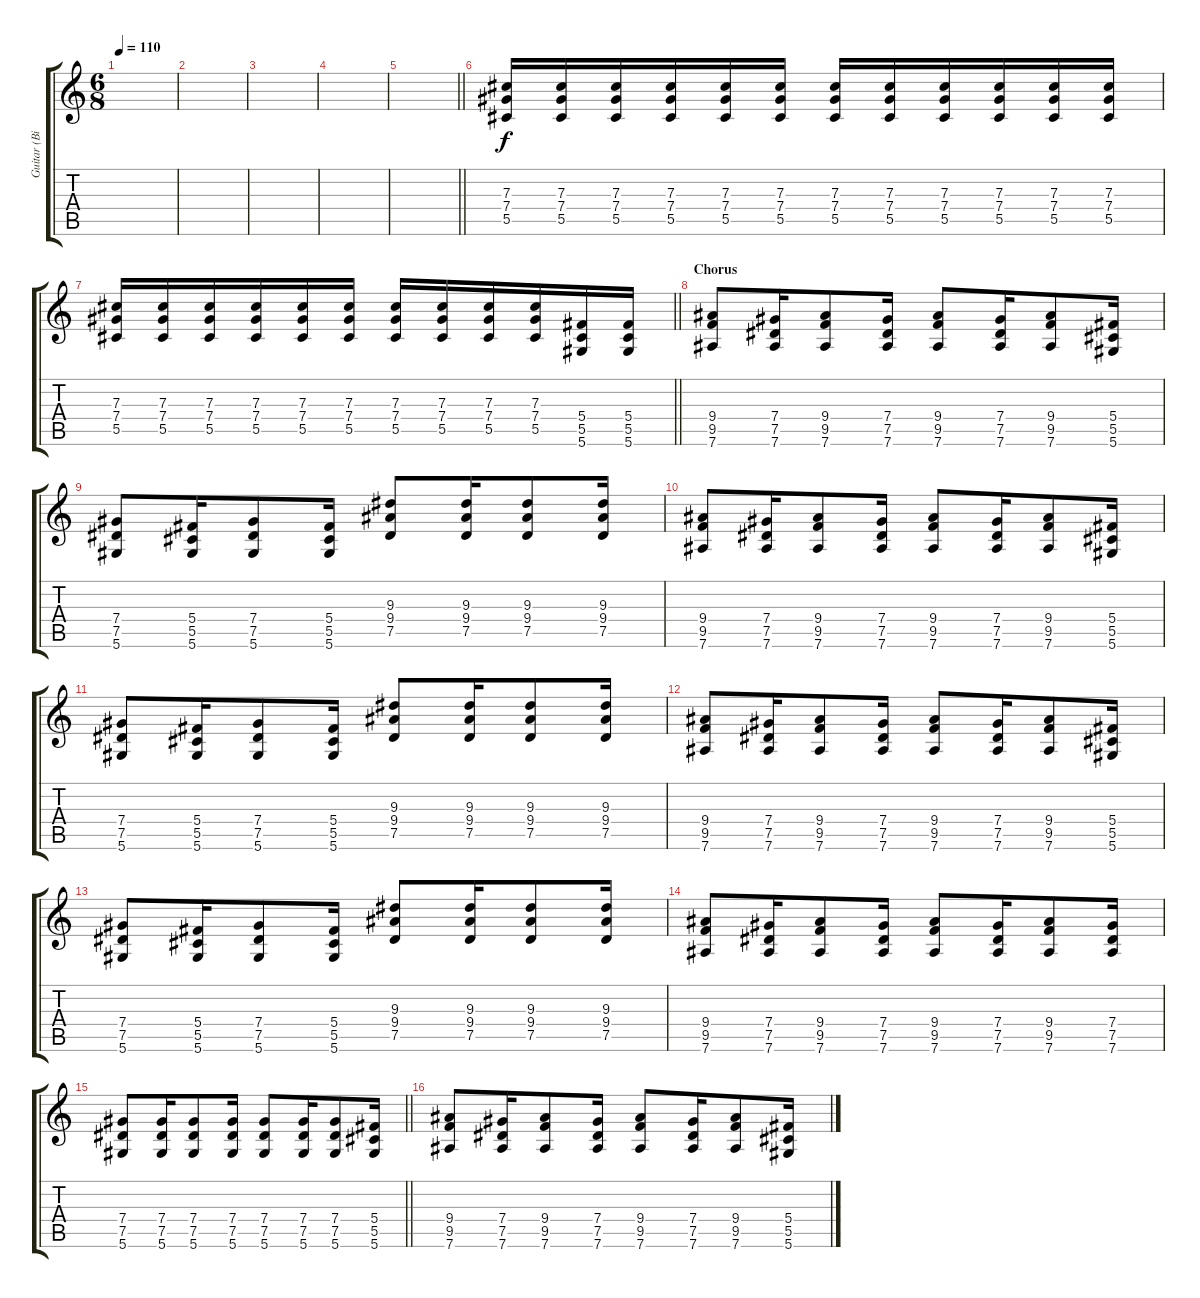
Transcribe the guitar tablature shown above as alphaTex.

\track ("Guitar (Billie Joe Armstrong)" "Guitar (Bi") {instrument distortionguitar}
\staff {score tabs}
\tuning (Eb4 Bb3 Gb3 Db3 Ab2 Eb2) {hide}
\ts (6 8)
\tempo 110
\clef g2
\ks c
|
|
|
|
\barLineRight lightlight
|
(7.3 7.4 5.5).16 (7.3 7.4 5.5).16 (7.3 7.4 5.5).16 (7.3 7.4 5.5).16 (7.3 7.4 5.5).16 (7.3 7.4 5.5).16 (7.3 7.4 5.5).16 (7.3 7.4 5.5).16 (7.3 7.4 5.5).16 (7.3 7.4 5.5).16 (7.3 7.4 5.5).16 (7.3 7.4 5.5).16 |
\barLineRight lightlight
(7.3 7.4 5.5).16 (7.3 7.4 5.5).16 (7.3 7.4 5.5).16 (7.3 7.4 5.5).16 (7.3 7.4 5.5).16 (7.3 7.4 5.5).16 (7.3 7.4 5.5).16 (7.3 7.4 5.5).16 (7.3 7.4 5.5).16 (7.3 7.4 5.5).16 (5.4 5.5 5.6).16 (5.4 5.5 5.6).16 |
\section ("" "Chorus")
(9.4 9.5 7.6).8 (7.4 7.5 7.6).16 (9.4 9.5 7.6).8 (7.4 7.5 7.6).16 (9.4 9.5 7.6).8 (7.4 7.5 7.6).16 (9.4 9.5 7.6).8 (5.4 5.5 5.6).16 |
(7.4 7.5 5.6).8 (5.4 5.5 5.6).16 (7.4 7.5 5.6).8 (5.4 5.5 5.6).16 (9.3 9.4 7.5).8 (9.3 9.4 7.5).16 (9.3 9.4 7.5).8 (9.3 9.4 7.5).16 |
(9.4 9.5 7.6).8 (7.4 7.5 7.6).16 (9.4 9.5 7.6).8 (7.4 7.5 7.6).16 (9.4 9.5 7.6).8 (7.4 7.5 7.6).16 (9.4 9.5 7.6).8 (5.4 5.5 5.6).16 |
(7.4 7.5 5.6).8 (5.4 5.5 5.6).16 (7.4 7.5 5.6).8 (5.4 5.5 5.6).16 (9.3 9.4 7.5).8 (9.3 9.4 7.5).16 (9.3 9.4 7.5).8 (9.3 9.4 7.5).16 |
(9.4 9.5 7.6).8 (7.4 7.5 7.6).16 (9.4 9.5 7.6).8 (7.4 7.5 7.6).16 (9.4 9.5 7.6).8 (7.4 7.5 7.6).16 (9.4 9.5 7.6).8 (5.4 5.5 5.6).16 |
(7.4 7.5 5.6).8 (5.4 5.5 5.6).16 (7.4 7.5 5.6).8 (5.4 5.5 5.6).16 (9.3 9.4 7.5).8 (9.3 9.4 7.5).16 (9.3 9.4 7.5).8 (9.3 9.4 7.5).16 |
(9.4 9.5 7.6).8 (7.4 7.5 7.6).16 (9.4 9.5 7.6).8 (7.4 7.5 7.6).16 (9.4 9.5 7.6).8 (7.4 7.5 7.6).16 (9.4 9.5 7.6).8 (7.4 7.5 7.6).16 |
\barLineRight lightlight
(7.4 7.5 5.6).8 (7.4 7.5 5.6).16 (7.4 7.5 5.6).8 (7.4 7.5 5.6).16 (7.4 7.5 5.6).8 (7.4 7.5 5.6).16 (7.4 7.5 5.6).8 (5.4 5.5 5.6).16 |
(9.4 9.5 7.6).8 (7.4 7.5 7.6).16 (9.4 9.5 7.6).8 (7.4 7.5 7.6).16 (9.4 9.5 7.6).8 (7.4 7.5 7.6).16 (9.4 9.5 7.6).8 (5.4 5.5 5.6).16
